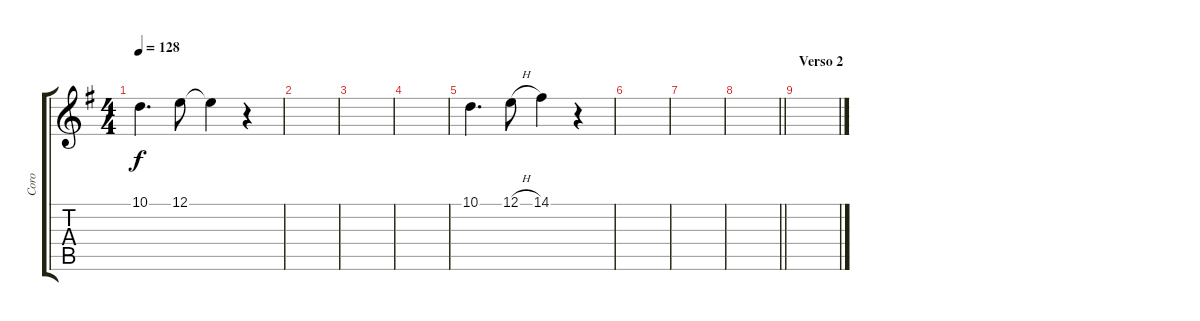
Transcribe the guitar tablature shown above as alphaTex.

\track ("Coro" "Coro") {instrument choiraahs}
\staff {score tabs}
\tuning (E4 B3 G3 D3 A2 E2) {hide}
\ts (4 4)
\tempo 128
\clef g2
\ks g
10.1.4{d dy f} 12.1.8 12.1{t}.4 r.4 |
|
|
|
10.1.4{d} 12.1{h}.8 14.1.4 r.4 |
|
|
\barLineRight lightlight
|
\section ("" "Verso 2")
